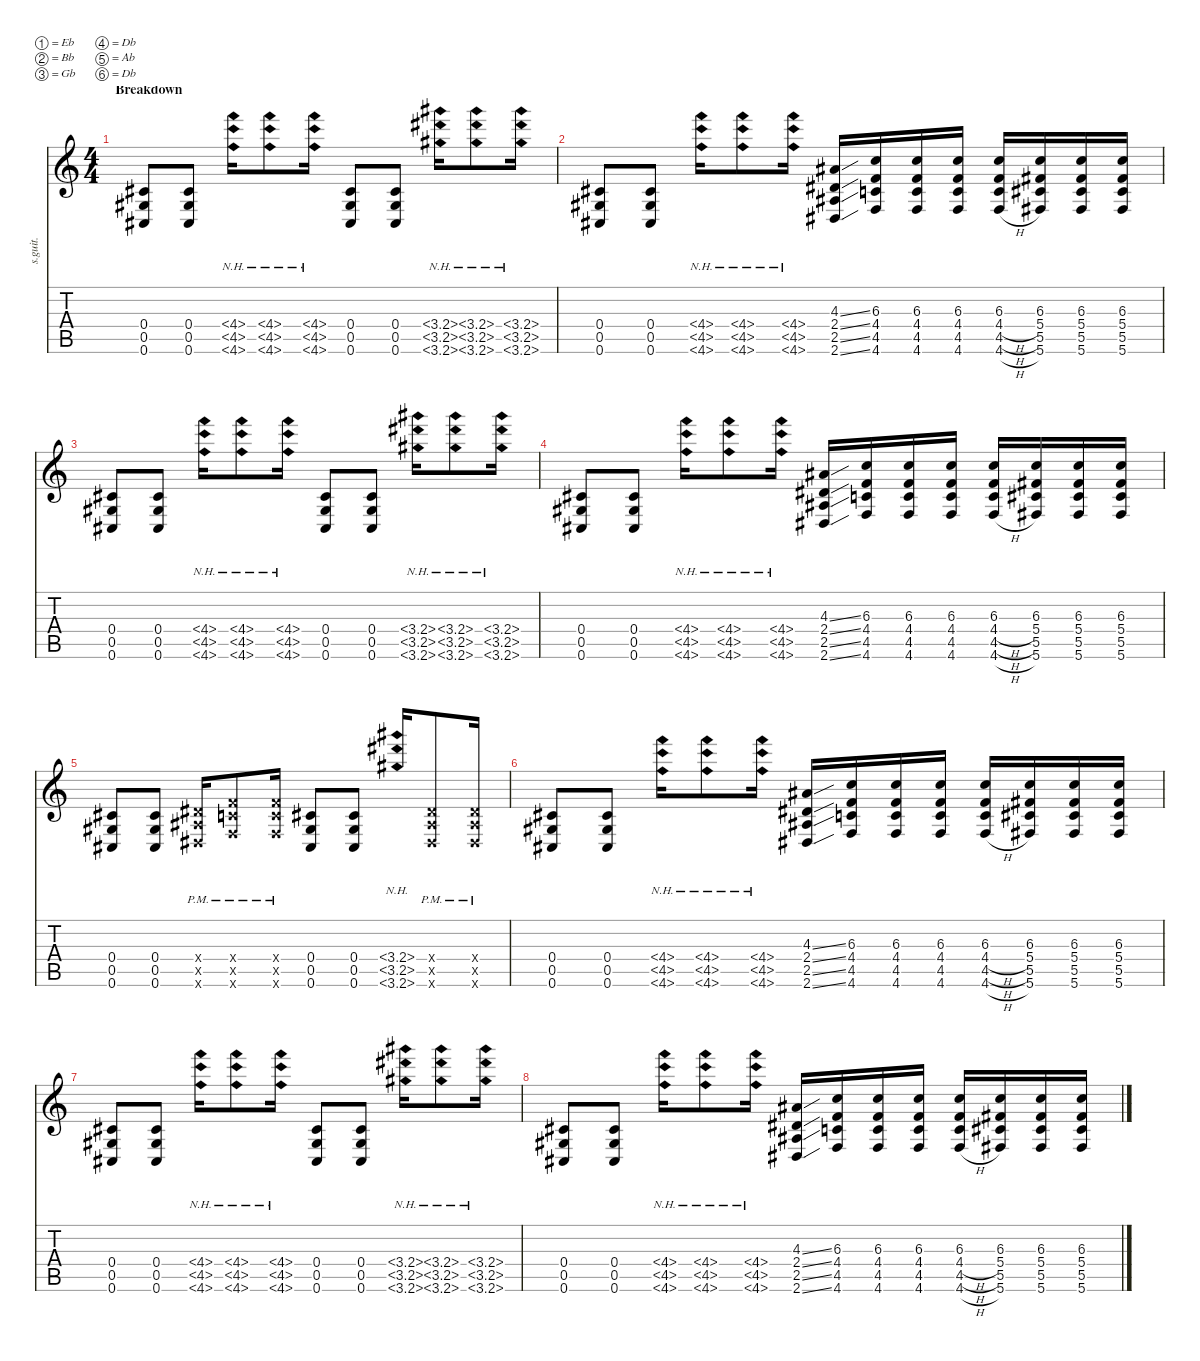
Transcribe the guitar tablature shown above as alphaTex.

\defaultSystemsLayout 4
\hideDynamics
\bracketExtendMode nobrackets
\track ("Left Track - Stephen Carpenter" "s.guit.") {instrument distortionguitar}
\staff {score tabs}
\tuning (Eb4 Bb3 Gb3 Db3 Ab2 Db2)
\ts (4 4)
\section ("" "Breakdown")
\tempo (93 hide)
\clef g2
\ks c
(0.4{acc #} 0.5{acc #} 0.6{acc #}).8{lyrics (0 "") lyrics (1 "") lyrics (2 "") lyrics (3 "") lyrics (4 "") dy fff} (0.4{acc #} 0.5{acc #} 0.6{acc #}).8{lyrics (0 "") lyrics (1 "") lyrics (2 "") lyrics (3 "") lyrics (4 "")} (4.4{nh} 4.5{nh} 4.6{nh}).16{lyrics (0 "") lyrics (1 "") lyrics (2 "") lyrics (3 "") lyrics (4 "")} (4.4{nh} 4.5{nh} 4.6{nh}).8{lyrics (0 "") lyrics (1 "") lyrics (2 "") lyrics (3 "") lyrics (4 "")} (4.4{nh} 4.5{nh} 4.6{nh}).16{lyrics (0 "") lyrics (1 "") lyrics (2 "") lyrics (3 "") lyrics (4 "")} (0.4{acc #} 0.5{acc #} 0.6{acc #}).8{lyrics (0 "") lyrics (1 "") lyrics (2 "") lyrics (3 "") lyrics (4 "")} (0.4{acc #} 0.5{acc #} 0.6{acc #}).8{lyrics (0 "") lyrics (1 "") lyrics (2 "") lyrics (3 "") lyrics (4 "")} (3.4{nh} 3.5{nh} 3.6{nh}).16{lyrics (0 "") lyrics (1 "") lyrics (2 "") lyrics (3 "") lyrics (4 "")} (3.4{nh} 3.5{nh} 3.6{nh}).8{lyrics (0 "") lyrics (1 "") lyrics (2 "") lyrics (3 "") lyrics (4 "")} (3.4{nh} 3.5{nh} 3.6{nh}).16{lyrics (0 "") lyrics (1 "") lyrics (2 "") lyrics (3 "") lyrics (4 "")} |
(0.4{acc #} 0.5{acc #} 0.6{acc #}).8{lyrics (0 "") lyrics (1 "") lyrics (2 "") lyrics (3 "") lyrics (4 "")} (0.4{acc #} 0.5{acc #} 0.6{acc #}).8{lyrics (0 "") lyrics (1 "") lyrics (2 "") lyrics (3 "") lyrics (4 "")} (4.4{nh} 4.5{nh} 4.6{nh}).16{lyrics (0 "") lyrics (1 "") lyrics (2 "") lyrics (3 "") lyrics (4 "")} (4.4{nh} 4.5{nh} 4.6{nh}).8{lyrics (0 "") lyrics (1 "") lyrics (2 "") lyrics (3 "") lyrics (4 "")} (4.4{nh} 4.5{nh} 4.6{nh}).16{lyrics (0 "") lyrics (1 "") lyrics (2 "") lyrics (3 "") lyrics (4 "")} (4.3{ss acc #} 2.4{ss acc #} 2.5{ss acc #} 2.6{ss acc #}).16{lyrics (0 "") lyrics (1 "") lyrics (2 "") lyrics (3 "") lyrics (4 "")} (6.3 4.4 4.5 4.6).16{lyrics (0 "") lyrics (1 "") lyrics (2 "") lyrics (3 "") lyrics (4 "")} (6.3 4.4 4.5 4.6).16{lyrics (0 "") lyrics (1 "") lyrics (2 "") lyrics (3 "") lyrics (4 "")} (6.3 4.4 4.5 4.6).16{lyrics (0 "") lyrics (1 "") lyrics (2 "") lyrics (3 "") lyrics (4 "")} (6.3 4.4{h} 4.5{h} 4.6{h}).16{lyrics (0 "") lyrics (1 "") lyrics (2 "") lyrics (3 "") lyrics (4 "")} (6.3 5.4{acc #} 5.5{acc #} 5.6{acc #}).16{lyrics (0 "") lyrics (1 "") lyrics (2 "") lyrics (3 "") lyrics (4 "")} (6.3 5.4{acc #} 5.5{acc #} 5.6{acc #}).16{lyrics (0 "") lyrics (1 "") lyrics (2 "") lyrics (3 "") lyrics (4 "")} (6.3 5.4{acc #} 5.5{acc #} 5.6{acc #}).16{lyrics (0 "") lyrics (1 "") lyrics (2 "") lyrics (3 "") lyrics (4 "")} |
(0.4{acc #} 0.5{acc #} 0.6{acc #}).8{lyrics (0 "") lyrics (1 "") lyrics (2 "") lyrics (3 "") lyrics (4 "")} (0.4{acc #} 0.5{acc #} 0.6{acc #}).8{lyrics (0 "") lyrics (1 "") lyrics (2 "") lyrics (3 "") lyrics (4 "")} (4.4{nh} 4.5{nh} 4.6{nh}).16{lyrics (0 "") lyrics (1 "") lyrics (2 "") lyrics (3 "") lyrics (4 "")} (4.4{nh} 4.5{nh} 4.6{nh}).8{lyrics (0 "") lyrics (1 "") lyrics (2 "") lyrics (3 "") lyrics (4 "")} (4.4{nh} 4.5{nh} 4.6{nh}).16{lyrics (0 "") lyrics (1 "") lyrics (2 "") lyrics (3 "") lyrics (4 "")} (0.4{acc #} 0.5{acc #} 0.6{acc #}).8{lyrics (0 "") lyrics (1 "") lyrics (2 "") lyrics (3 "") lyrics (4 "")} (0.4{acc #} 0.5{acc #} 0.6{acc #}).8{lyrics (0 "") lyrics (1 "") lyrics (2 "") lyrics (3 "") lyrics (4 "")} (3.4{nh} 3.5{nh} 3.6{nh}).16{lyrics (0 "") lyrics (1 "") lyrics (2 "") lyrics (3 "") lyrics (4 "")} (3.4{nh} 3.5{nh} 3.6{nh}).8{lyrics (0 "") lyrics (1 "") lyrics (2 "") lyrics (3 "") lyrics (4 "")} (3.4{nh} 3.5{nh} 3.6{nh}).16{lyrics (0 "") lyrics (1 "") lyrics (2 "") lyrics (3 "") lyrics (4 "")} |
(0.4{acc #} 0.5{acc #} 0.6{acc #}).8{lyrics (0 "") lyrics (1 "") lyrics (2 "") lyrics (3 "") lyrics (4 "")} (0.4{acc #} 0.5{acc #} 0.6{acc #}).8{lyrics (0 "") lyrics (1 "") lyrics (2 "") lyrics (3 "") lyrics (4 "")} (4.4{nh} 4.5{nh} 4.6{nh}).16{lyrics (0 "") lyrics (1 "") lyrics (2 "") lyrics (3 "") lyrics (4 "")} (4.4{nh} 4.5{nh} 4.6{nh}).8{lyrics (0 "") lyrics (1 "") lyrics (2 "") lyrics (3 "") lyrics (4 "")} (4.4{nh} 4.5{nh} 4.6{nh}).16{lyrics (0 "") lyrics (1 "") lyrics (2 "") lyrics (3 "") lyrics (4 "")} (4.3{ss acc #} 2.4{ss acc #} 2.5{ss acc #} 2.6{ss acc #}).16{lyrics (0 "") lyrics (1 "") lyrics (2 "") lyrics (3 "") lyrics (4 "")} (6.3 4.4 4.5 4.6).16{lyrics (0 "") lyrics (1 "") lyrics (2 "") lyrics (3 "") lyrics (4 "")} (6.3 4.4 4.5 4.6).16{lyrics (0 "") lyrics (1 "") lyrics (2 "") lyrics (3 "") lyrics (4 "")} (6.3 4.4 4.5 4.6).16{lyrics (0 "") lyrics (1 "") lyrics (2 "") lyrics (3 "") lyrics (4 "")} (6.3 4.4{h} 4.5{h} 4.6{h}).16{lyrics (0 "") lyrics (1 "") lyrics (2 "") lyrics (3 "") lyrics (4 "")} (6.3 5.4{acc #} 5.5{acc #} 5.6{acc #}).16{lyrics (0 "") lyrics (1 "") lyrics (2 "") lyrics (3 "") lyrics (4 "")} (6.3 5.4{acc #} 5.5{acc #} 5.6{acc #}).16{lyrics (0 "") lyrics (1 "") lyrics (2 "") lyrics (3 "") lyrics (4 "")} (6.3 5.4{acc #} 5.5{acc #} 5.6{acc #}).16{lyrics (0 "") lyrics (1 "") lyrics (2 "") lyrics (3 "") lyrics (4 "")} |
(0.4{acc #} 0.5{acc #} 0.6{acc #}).8{lyrics (0 "") lyrics (1 "") lyrics (2 "") lyrics (3 "") lyrics (4 "")} (0.4{acc #} 0.5{acc #} 0.6{acc #}).8{lyrics (0 "") lyrics (1 "") lyrics (2 "") lyrics (3 "") lyrics (4 "")} (2.4{pm x acc #} 2.5{pm x acc #} 2.6{pm x acc #}).16{lyrics (0 "") lyrics (1 "") lyrics (2 "") lyrics (3 "") lyrics (4 "")} (4.4{pm x} 4.5{pm x} 4.6{pm x}).8{lyrics (0 "") lyrics (1 "") lyrics (2 "") lyrics (3 "") lyrics (4 "")} (4.4{pm x} 4.5{pm x} 4.6{pm x}).16{lyrics (0 "") lyrics (1 "") lyrics (2 "") lyrics (3 "") lyrics (4 "")} (0.4{acc #} 0.5{acc #} 0.6{acc #}).8{lyrics (0 "") lyrics (1 "") lyrics (2 "") lyrics (3 "") lyrics (4 "")} (0.4{acc #} 0.5{acc #} 0.6{acc #}).8{lyrics (0 "") lyrics (1 "") lyrics (2 "") lyrics (3 "") lyrics (4 "")} (3.4{nh} 3.5{nh} 3.6{nh}).16{lyrics (0 "") lyrics (1 "") lyrics (2 "") lyrics (3 "") lyrics (4 "")} (2.4{pm x acc #} 2.5{pm x acc #} 2.6{pm x acc #}).8{lyrics (0 "") lyrics (1 "") lyrics (2 "") lyrics (3 "") lyrics (4 "")} (2.4{pm x acc #} 2.5{pm x acc #} 2.6{pm x acc #}).16{lyrics (0 "") lyrics (1 "") lyrics (2 "") lyrics (3 "") lyrics (4 "")} |
(0.4{acc #} 0.5{acc #} 0.6{acc #}).8{lyrics (0 "") lyrics (1 "") lyrics (2 "") lyrics (3 "") lyrics (4 "")} (0.4{acc #} 0.5{acc #} 0.6{acc #}).8{lyrics (0 "") lyrics (1 "") lyrics (2 "") lyrics (3 "") lyrics (4 "")} (4.4{nh} 4.5{nh} 4.6{nh}).16{lyrics (0 "") lyrics (1 "") lyrics (2 "") lyrics (3 "") lyrics (4 "")} (4.4{nh} 4.5{nh} 4.6{nh}).8{lyrics (0 "") lyrics (1 "") lyrics (2 "") lyrics (3 "") lyrics (4 "")} (4.4{nh} 4.5{nh} 4.6{nh}).16{lyrics (0 "") lyrics (1 "") lyrics (2 "") lyrics (3 "") lyrics (4 "")} (4.3{ss acc #} 2.4{ss acc #} 2.5{ss acc #} 2.6{ss acc #}).16{lyrics (0 "") lyrics (1 "") lyrics (2 "") lyrics (3 "") lyrics (4 "")} (6.3 4.4 4.5 4.6).16{lyrics (0 "") lyrics (1 "") lyrics (2 "") lyrics (3 "") lyrics (4 "")} (6.3 4.4 4.5 4.6).16{lyrics (0 "") lyrics (1 "") lyrics (2 "") lyrics (3 "") lyrics (4 "")} (6.3 4.4 4.5 4.6).16{lyrics (0 "") lyrics (1 "") lyrics (2 "") lyrics (3 "") lyrics (4 "")} (6.3 4.4{h} 4.5{h} 4.6{h}).16{lyrics (0 "") lyrics (1 "") lyrics (2 "") lyrics (3 "") lyrics (4 "")} (6.3 5.4{acc #} 5.5{acc #} 5.6{acc #}).16{lyrics (0 "") lyrics (1 "") lyrics (2 "") lyrics (3 "") lyrics (4 "")} (6.3 5.4{acc #} 5.5{acc #} 5.6{acc #}).16{lyrics (0 "") lyrics (1 "") lyrics (2 "") lyrics (3 "") lyrics (4 "")} (6.3 5.4{acc #} 5.5{acc #} 5.6{acc #}).16{lyrics (0 "") lyrics (1 "") lyrics (2 "") lyrics (3 "") lyrics (4 "")} |
(0.4{acc #} 0.5{acc #} 0.6{acc #}).8{lyrics (0 "") lyrics (1 "") lyrics (2 "") lyrics (3 "") lyrics (4 "")} (0.4{acc #} 0.5{acc #} 0.6{acc #}).8{lyrics (0 "") lyrics (1 "") lyrics (2 "") lyrics (3 "") lyrics (4 "")} (4.4{nh} 4.5{nh} 4.6{nh}).16{lyrics (0 "") lyrics (1 "") lyrics (2 "") lyrics (3 "") lyrics (4 "")} (4.4{nh} 4.5{nh} 4.6{nh}).8{lyrics (0 "") lyrics (1 "") lyrics (2 "") lyrics (3 "") lyrics (4 "")} (4.4{nh} 4.5{nh} 4.6{nh}).16{lyrics (0 "") lyrics (1 "") lyrics (2 "") lyrics (3 "") lyrics (4 "")} (0.4{acc #} 0.5{acc #} 0.6{acc #}).8{lyrics (0 "") lyrics (1 "") lyrics (2 "") lyrics (3 "") lyrics (4 "")} (0.4{acc #} 0.5{acc #} 0.6{acc #}).8{lyrics (0 "") lyrics (1 "") lyrics (2 "") lyrics (3 "") lyrics (4 "")} (3.4{nh} 3.5{nh} 3.6{nh}).16{lyrics (0 "") lyrics (1 "") lyrics (2 "") lyrics (3 "") lyrics (4 "")} (3.4{nh} 3.5{nh} 3.6{nh}).8{lyrics (0 "") lyrics (1 "") lyrics (2 "") lyrics (3 "") lyrics (4 "")} (3.4{nh} 3.5{nh} 3.6{nh}).16{lyrics (0 "") lyrics (1 "") lyrics (2 "") lyrics (3 "") lyrics (4 "")} |
(0.4{acc #} 0.5{acc #} 0.6{acc #}).8{lyrics (0 "") lyrics (1 "") lyrics (2 "") lyrics (3 "") lyrics (4 "")} (0.4{acc #} 0.5{acc #} 0.6{acc #}).8{lyrics (0 "") lyrics (1 "") lyrics (2 "") lyrics (3 "") lyrics (4 "")} (4.4{nh} 4.5{nh} 4.6{nh}).16{lyrics (0 "") lyrics (1 "") lyrics (2 "") lyrics (3 "") lyrics (4 "")} (4.4{nh} 4.5{nh} 4.6{nh}).8{lyrics (0 "") lyrics (1 "") lyrics (2 "") lyrics (3 "") lyrics (4 "")} (4.4{nh} 4.5{nh} 4.6{nh}).16{lyrics (0 "") lyrics (1 "") lyrics (2 "") lyrics (3 "") lyrics (4 "")} (4.3{ss acc #} 2.4{ss acc #} 2.5{ss acc #} 2.6{ss acc #}).16{lyrics (0 "") lyrics (1 "") lyrics (2 "") lyrics (3 "") lyrics (4 "")} (6.3 4.4 4.5 4.6).16{lyrics (0 "") lyrics (1 "") lyrics (2 "") lyrics (3 "") lyrics (4 "")} (6.3 4.4 4.5 4.6).16{lyrics (0 "") lyrics (1 "") lyrics (2 "") lyrics (3 "") lyrics (4 "")} (6.3 4.4 4.5 4.6).16{lyrics (0 "") lyrics (1 "") lyrics (2 "") lyrics (3 "") lyrics (4 "")} (6.3 4.4{h} 4.5{h} 4.6{h}).16{lyrics (0 "") lyrics (1 "") lyrics (2 "") lyrics (3 "") lyrics (4 "")} (6.3 5.4{acc #} 5.5{acc #} 5.6{acc #}).16{lyrics (0 "") lyrics (1 "") lyrics (2 "") lyrics (3 "") lyrics (4 "")} (6.3 5.4{acc #} 5.5{acc #} 5.6{acc #}).16{lyrics (0 "") lyrics (1 "") lyrics (2 "") lyrics (3 "") lyrics (4 "")} (6.3 5.4{acc #} 5.5{acc #} 5.6{acc #}).16{lyrics (0 "") lyrics (1 "") lyrics (2 "") lyrics (3 "") lyrics (4 "")}
